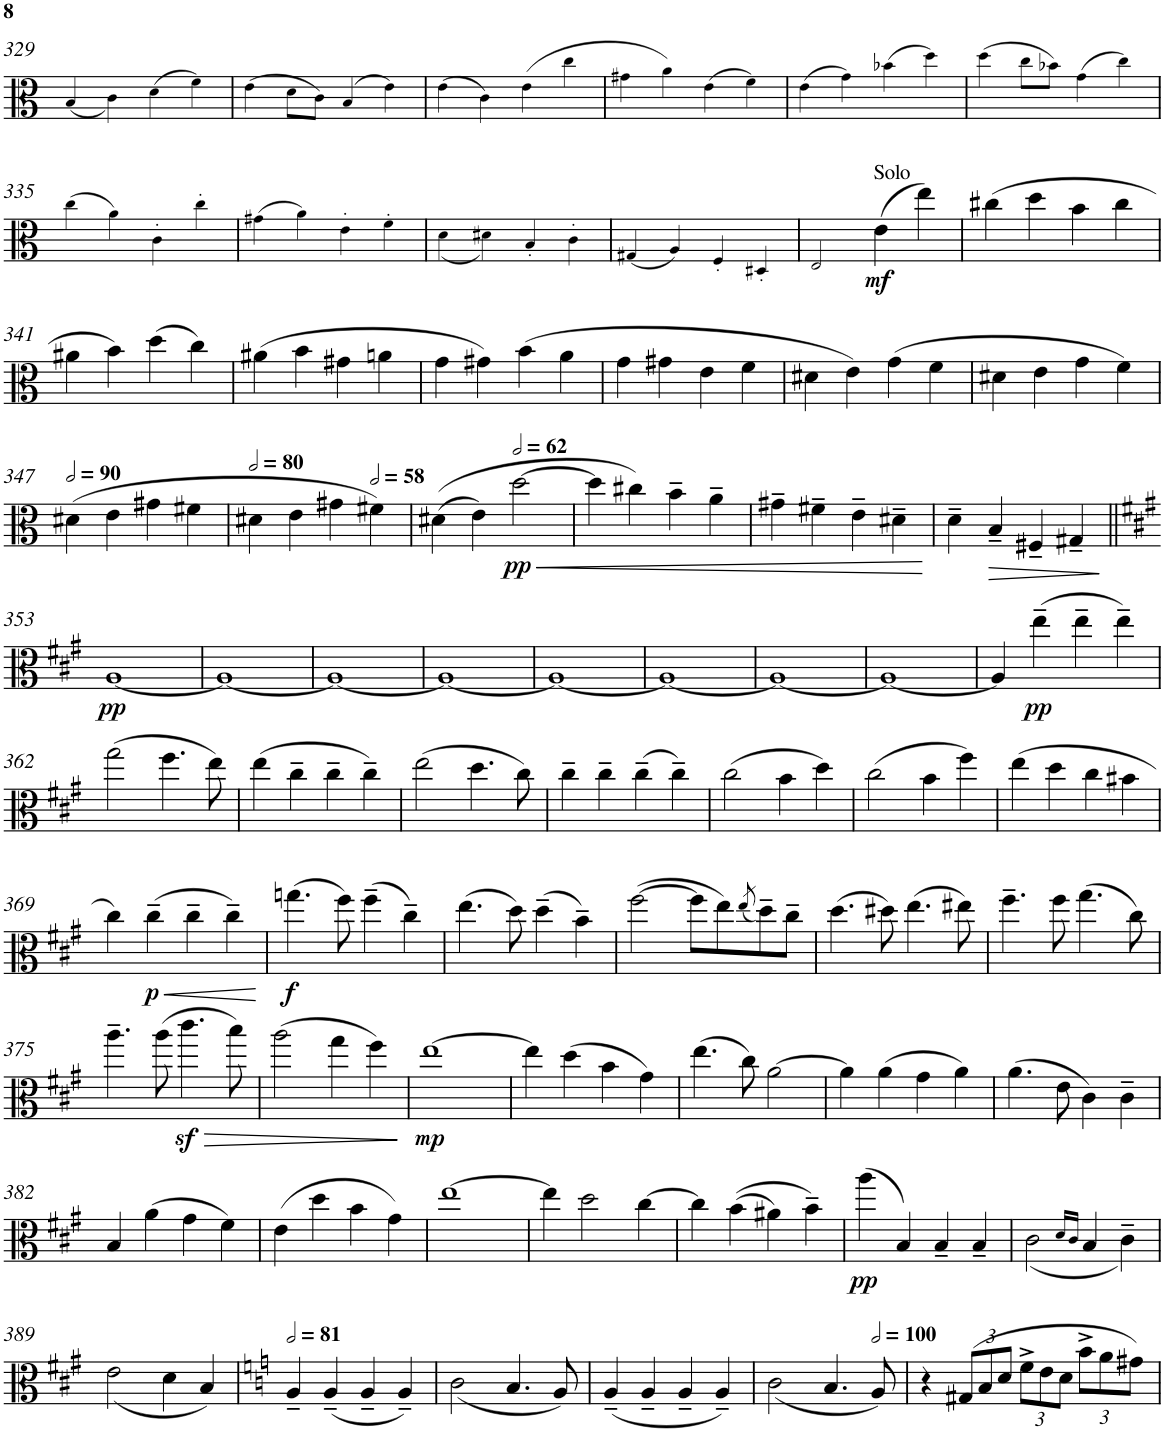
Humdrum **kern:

**kern	**dynam
*part1	*part1
*staff1	*staff1
*I"Viola	*
*I'Vla.	*
!!LO:PB:g=z
*clefC3	*
*k[]	*
*M2/2	*
*met(c|)	*
=329	=329
(<4B!/	.
4c!\)	.
(>4d!\	.
4f!\)	.
=330	=330
(>4e!\	.
8d!\L	.
8c!\J)	.
(>4B!/	.
4e!\)	.
=331	=331
(>4e!\	.
4c!\)	.
(>4e!\	.
4cc!\	.
=332	=332
4g#X!\	.
4a!\)	.
(>4e!\	.
4f!\)	.
=333	=333
(>4e!\	.
4g!\)	.
(>4b-X!\	.
4dd!\)	.
=334	=334
(>4dd!\	.
8cc!\L	.
8b-X!\J)	.
(>4g!\	.
4cc!\)	.
!!LO:LB:g=z
=335	=335
(>4cc!\	.
4a!\)	.
4c'!\	.
4cc'!\	.
=336	=336
(>4g#X!\	.
4a!\)	.
4e'!\	.
4f'!\	.
=337	=337
(<4d!\	.
4d#X!\)	.
4B'!/	.
4c'!\	.
=338	=338
(<4G#X!/	.
4A!/)	.
4F'!/	.
4D#X'!/	.
=339	=339
2E!/	.
!LO:TX:a:t=Solo	!
!	!LO:DY:b
(>4e\	mf
4ee\)	.
=340	=340
(>4cc#X\	.
4dd\	.
4b\	.
4cc#\	.
!!LO:LB:g=z
=341	=341
4a#X\	.
4b\)	.
(>4dd\	.
4cc\)	.
=342	=342
(>4a#X\	.
4b\	.
4g#X\	.
4an\	.
=343	=343
4g\	.
4g#X\)	.
(>4b\	.
4a\	.
=344	=344
4g\	.
4g#X\	.
4e\	.
4f\	.
=345	=345
4d#X\	.
4e\)	.
(>4g\	.
4f\	.
=346	=346
4d#X\	.
4e\	.
4g\	.
4f\)	.
!!LO:LB:g=z
=347	=347
*MM180	*
(>4d#X\	.
4e\	.
4g#X\	.
4f#X\	.
=348	=348
*MM160	*
4d#X\	.
4e\	.
4g#X\	.
*MM116	*
4f#X\)	.
=349	=349
(>(>4d#X\	.
4e\)	.
*MM124	*
!	!LO:HP:b
!	!LO:DY:n=1:b
[2dd\	< pp
=350	=350
4dd\]	.
4cc#X\)	.
4b~\	.
4a~\	.
=351	=351
4g#X~\	.
4f#X~\	.
4e~\	.
4d#X~\	.
.	[
=352	=352
4d~\	.
!	!LO:HP:b
4B~/	>
4F#X~/	.
4G#X~/	.
.	]
!!LO:LB:g=z
=353||	=353||
*k[f#c#g#]	*
!	!LO:DY:b
[1A	pp
=354	=354
1A_	.
=355	=355
1A_	.
=356	=356
1A_	.
=357	=357
1A_	.
=358	=358
1A_	.
=359	=359
1A_	.
=360	=360
1A_	.
=361	=361
4A/]	.
!	!LO:DY:b
(>4ee~\	pp
4ee~\	.
4ee~\)	.
!!LO:LB:g=z
=362	=362
(>2gg#\	.
4.ff#\	.
8ee\)	.
=363	=363
(>4ee\	.
4cc#~\	.
4cc#~\	.
4cc#~\)	.
=364	=364
(>2ee\	.
4.dd\	.
8cc#\)	.
=365	=365
4cc#~\	.
4cc#~\	.
(>4cc#~\	.
4cc#~\)	.
=366	=366
(>2cc#\	.
4b\	.
4dd\)	.
=367	=367
(>2cc#\	.
4b\	.
4ff#\)	.
=368	=368
(>4ee\	.
4dd\	.
4cc#\	.
4b#X\	.
!!LO:LB:g=z
=369	=369
4cc#\)	.
!	!LO:HP:b
!	!LO:DY:n=1:b
(>4cc#~\	< p
4cc#~\	.
4cc#~\)	.
.	[
=370	=370
!	!LO:DY:b
(>4.ggn\	f
8ff#\)	.
(>4ff#~\	.
4cc#~\)	.
=371	=371
(>4.ee\	.
8dd\)	.
(>4dd~\	.
4b~\)	.
=372	=372
(>[2ff#\	.
8ff#\L]	.
8ee\)	.
(<8qee/	.
8dd~\)	.
8cc#~\J	.
=373	=373
(>4.dd\	.
8dd#X\)	.
(>4.ee\	.
8ee#X\)	.
=374	=374
4.ff#~\	.
8ff#\	.
(>4.gg#\	.
8cc#\)	.
!!LO:LB:g=z
=375	=375
4.aa~\	.
(>8aa\	.
!	!LO:HP:b
4.ccc#z<\	>
8bb\)	.
=376	=376
(>2aa\	.
4gg#\	.
4ff#\)	.
.	]
=377	=377
!	!LO:DY:b
[1ee	mp
=378	=378
4ee\]	.
(>4dd\	.
4b\	.
4g#\)	.
=379	=379
(>4.ee\	.
8cc#\)	.
[2a\	.
=380	=380
4a\]	.
(>4a\	.
4g#\	.
4a\)	.
=381	=381
(>4.a\	.
8e\	.
4c#\)	.
4c#~\	.
!!LO:LB:g=z
=382	=382
4B/	.
(>4a\	.
4g#\	.
4f#\)	.
=383	=383
(>4e\	.
4dd\	.
4b\	.
4g#\)	.
=384	=384
[1ee	.
=385	=385
4ee\]	.
2dd\	.
[4cc#\	.
=386	=386
4cc#\]	.
(>(>4b\	.
4a#X\)	.
4b~\)	.
=387	=387
!	!LO:DY:b
(>4aa\	pp
4B/)	.
4B~/	.
4B~/	.
=388	=388
(<2c#\	.
16qd/LL	.
16qc#/JJ	.
4B/	.
4c#~\)	.
!!LO:LB:g=z
=389	=389
(<2e\	.
4d\	.
4B/)	.
=390	=390
*k[]	*
*MM162	*
4A~/	.
(<4A~/	.
4A~/	.
4A~/)	.
=391	=391
(<2c\	.
4.B/	.
8A/)	.
=392	=392
(<4A~/	.
4A~/	.
4A~/	.
4A~/)	.
=393	=393
(<2c\	.
4.B/	.
*MM200	*
8A/)	.
=394	=394
4r	.
*Xbrackettup	*
(>12G#X/L	.
12B/	.
12d/J	.
12f^\L	.
12e\	.
12d\J	.
12b^\L	.
12a\	.
12g#X\J)	.
=	=
*-	*-
